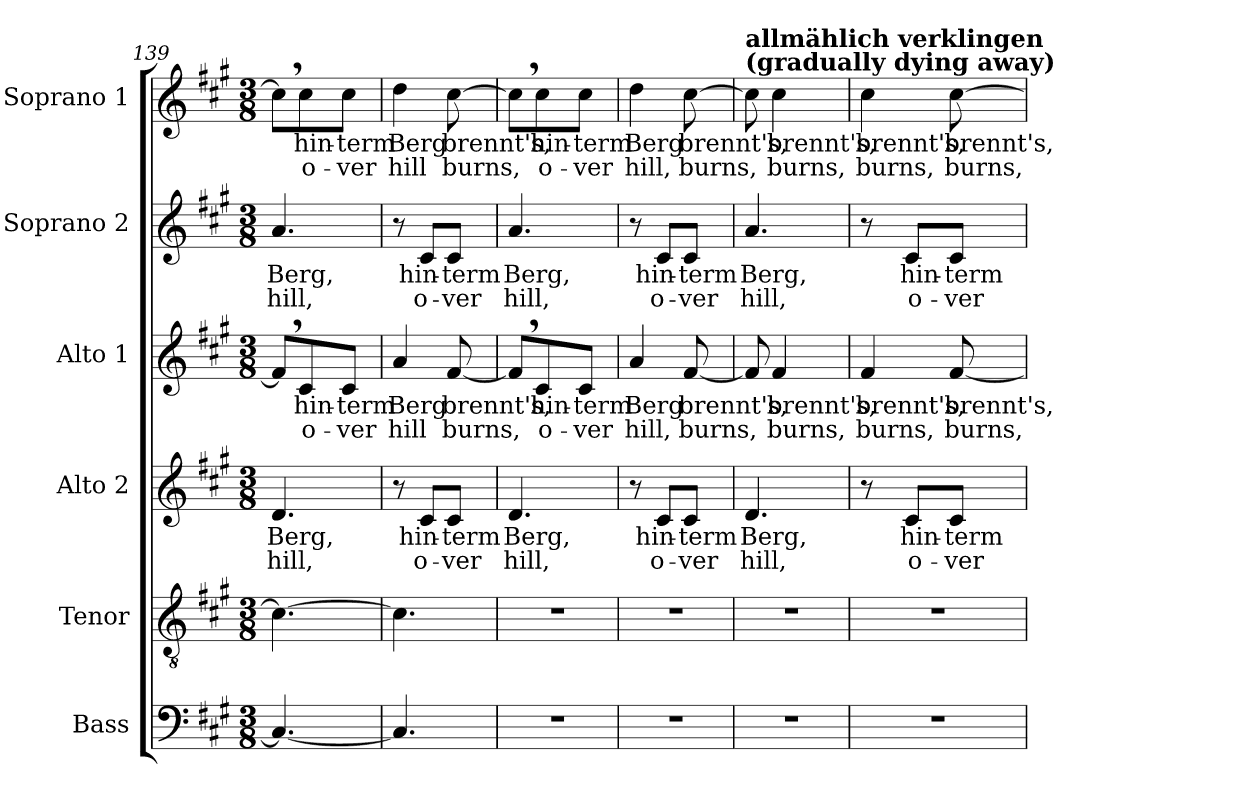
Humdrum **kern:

**kern	**text	**kern	**text	**kern	**text	**text	**kern	**text	**text	**kern	**text	**text	**kern	**text	**text
*part6	*part6	*part5	*part5	*part4	*part4	*part4	*part3	*part3	*part3	*part2	*part2	*part2	*part1	*part1	*part1
*staff6	*staff6	*staff5	*staff5	*staff4	*staff4	*staff4	*staff3	*staff3	*staff3	*staff2	*staff2	*staff2	*staff1	*staff1	*staff1
*I"Bass	*	*I"Tenor	*	*I"Alto 2	*	*	*I"Alto 1	*	*	*I"Soprano 2	*	*	*I"Soprano 1	*	*
*I'B	*	*I'T	*	*I'A 2	*	*	*I'A 1	*	*	*I'S 2	*	*	*I'S 1	*	*
*clefF4	*	*clefGv2	*	*clefG2	*	*	*clefG2	*	*	*clefG2	*	*	*clefG2	*	*
*k[f#c#g#]	*	*k[f#c#g#]	*	*k[f#c#g#]	*	*	*k[f#c#g#]	*	*	*k[f#c#g#]	*	*	*k[f#c#g#]	*	*
*f#:	*	*f#:	*	*f#:	*	*	*f#:	*	*	*f#:	*	*	*f#:	*	*
*M3/8	*	*M3/8	*	*M3/8	*	*	*M3/8	*	*	*M3/8	*	*	*M3/8	*	*
=139	=139	=139	=139	=139	=139	=139	=139	=139	=139	=139	=139	=139	=139	=139	=139
!	!	!	!	!	!LO:LY:b	!LO:LY:b	!	!	!	!	!	!	!	!	!
!	!	!	!	!	!	!	!	!	!	!	!LO:LY:b	!LO:LY:b	!	!	!
4.C#/_	.	4.c#\_	.	4.d/	Berg,	hill,	8f#,>/L]	.	.	4.a/	Berg,	hill,	8cc#,>\L]	.	.
!	!	!	!	!	!	!	!	!LO:LY:b	!LO:LY:b	!	!	!	!	!	!
!	!	!	!	!	!	!	!	!	!	!	!	!	!	!LO:LY:b	!LO:LY:b
.	.	.	.	.	.	.	8c#/	hin-	o-	.	.	.	8cc#\	hin-	o-
!	!	!	!	!	!	!	!	!LO:LY:b	!LO:LY:b	!	!	!	!	!	!
!	!	!	!	!	!	!	!	!	!	!	!	!	!	!LO:LY:b	!LO:LY:b
.	.	.	.	.	.	.	8c#/J	-term	-ver	.	.	.	8cc#\J	-term	-ver
=140	=140	=140	=140	=140	=140	=140	=140	=140	=140	=140	=140	=140	=140	=140	=140
!	!	!	!	!	!	!	!	!LO:LY:b	!LO:LY:b	!	!	!	!	!	!
!	!	!	!	!	!	!	!	!	!	!	!	!	!	!LO:LY:b	!LO:LY:b
4.C#/]	.	4.c#\]	.	8r	.	.	4a/	Berg	hill	8r	.	.	4dd\	Berg	hill
!	!	!	!	!	!LO:LY:b	!LO:LY:b	!	!	!	!	!	!	!	!	!
!	!	!	!	!	!	!	!	!	!	!	!LO:LY:b	!LO:LY:b	!	!	!
.	.	.	.	8c#/L	hin-	o-	.	.	.	8c#/L	hin-	o-	.	.	.
!	!	!	!	!	!LO:LY:b	!LO:LY:b	!	!	!	!	!	!	!	!	!
!	!	!	!	!	!	!	!	!LO:LY:b	!LO:LY:b	!	!	!	!	!	!
!	!	!	!	!	!	!	!	!	!	!	!LO:LY:b	!LO:LY:b	!	!	!
!	!	!	!	!	!	!	!	!	!	!	!	!	!	!LO:LY:b	!LO:LY:b
.	.	.	.	8c#/J	-term	-ver	[8f#/	brennt's,	burns,	8c#/J	-term	-ver	[8cc#\	brennt's,	burns,
=141	=141	=141	=141	=141	=141	=141	=141	=141	=141	=141	=141	=141	=141	=141	=141
!	!	!	!	!	!LO:LY:b	!LO:LY:b	!	!	!	!	!	!	!	!	!
!	!	!	!	!	!	!	!	!	!	!	!LO:LY:b	!LO:LY:b	!	!	!
4.r	.	4.r	.	4.d/	Berg,	hill,	8f#,>/L]	.	.	4.a/	Berg,	hill,	8cc#,>\L]	.	.
!	!	!	!	!	!	!	!	!LO:LY:b	!LO:LY:b	!	!	!	!	!	!
!	!	!	!	!	!	!	!	!	!	!	!	!	!	!LO:LY:b	!LO:LY:b
.	.	.	.	.	.	.	8c#/	hin-	o-	.	.	.	8cc#\	hin-	o-
!	!	!	!	!	!	!	!	!LO:LY:b	!LO:LY:b	!	!	!	!	!	!
!	!	!	!	!	!	!	!	!	!	!	!	!	!	!LO:LY:b	!LO:LY:b
.	.	.	.	.	.	.	8c#/J	-term	-ver	.	.	.	8cc#\J	-term	-ver
=142	=142	=142	=142	=142	=142	=142	=142	=142	=142	=142	=142	=142	=142	=142	=142
!	!	!	!	!	!	!	!	!LO:LY:b	!LO:LY:b	!	!	!	!	!	!
!	!	!	!	!	!	!	!	!	!	!	!	!	!	!LO:LY:b	!LO:LY:b
4.r	.	4.r	.	8r	.	.	4a/	Berg	hill,	8r	.	.	4dd\	Berg	hill,
!	!	!	!	!	!LO:LY:b	!LO:LY:b	!	!	!	!	!	!	!	!	!
!	!	!	!	!	!	!	!	!	!	!	!LO:LY:b	!LO:LY:b	!	!	!
.	.	.	.	8c#/L	hin-	o-	.	.	.	8c#/L	hin-	o-	.	.	.
!	!	!	!	!	!LO:LY:b	!LO:LY:b	!	!	!	!	!	!	!	!	!
!	!	!	!	!	!	!	!	!LO:LY:b	!LO:LY:b	!	!	!	!	!	!
!	!	!	!	!	!	!	!	!	!	!	!LO:LY:b	!LO:LY:b	!	!	!
!	!	!	!	!	!	!	!	!	!	!	!	!	!	!LO:LY:b	!LO:LY:b
.	.	.	.	8c#/J	-term	-ver	[8f#/	brennt's,	burns,	8c#/J	-term	-ver	[8cc#\	brennt's,	burns,
=143	=143	=143	=143	=143	=143	=143	=143	=143	=143	=143	=143	=143	=143	=143	=143
!	!	!	!	!	!LO:LY:b	!LO:LY:b	!	!	!	!	!	!	!	!	!
!	!	!	!	!	!	!	!	!	!	!	!	!	!LO:TX:a:B:t=allmählich verklingen \n(gradually dying away)	!	!
!	!	!	!	!	!	!	!	!	!	!	!LO:LY:b	!LO:LY:b	!	!	!
4.r	.	4.r	.	4.d/	Berg,	hill,	8f#/]	.	.	4.a/	Berg,	hill,	8cc#\]	.	.
!	!	!	!	!	!	!	!	!LO:LY:b	!LO:LY:b	!	!	!	!	!	!
!	!	!	!	!	!	!	!	!	!	!	!	!	!	!LO:LY:b	!LO:LY:b
.	.	.	.	.	.	.	4f#/	brennt's,	burns,	.	.	.	4cc#\	brennt's,	burns,
=144	=144	=144	=144	=144	=144	=144	=144	=144	=144	=144	=144	=144	=144	=144	=144
!	!	!	!	!	!	!	!	!LO:LY:b	!LO:LY:b	!	!	!	!	!	!
!	!	!	!	!	!	!	!	!	!	!	!	!	!	!LO:LY:b	!LO:LY:b
4.r	.	4.r	.	8r	.	.	4f#/	brennt's,	burns,	8r	.	.	4cc#\	brennt's,	burns,
!	!	!	!	!	!LO:LY:b	!LO:LY:b	!	!	!	!	!	!	!	!	!
!	!	!	!	!	!	!	!	!	!	!	!LO:LY:b	!LO:LY:b	!	!	!
.	.	.	.	8c#/L	hin-	o-	.	.	.	8c#/L	hin-	o-	.	.	.
!	!	!	!	!	!LO:LY:b	!LO:LY:b	!	!	!	!	!	!	!	!	!
!	!	!	!	!	!	!	!	!LO:LY:b	!LO:LY:b	!	!	!	!	!	!
!	!	!	!	!	!	!	!	!	!	!	!LO:LY:b	!LO:LY:b	!	!	!
!	!	!	!	!	!	!	!	!	!	!	!	!	!	!LO:LY:b	!LO:LY:b
.	.	.	.	8c#/J	-term	-ver	[8f#/	brennt's,	burns,	8c#/J	-term	-ver	[8cc#\	brennt's,	burns,
=	=	=	=	=	=	=	=	=	=	=	=	=	=	=	=
*-	*-	*-	*-	*-	*-	*-	*-	*-	*-	*-	*-	*-	*-	*-	*-
